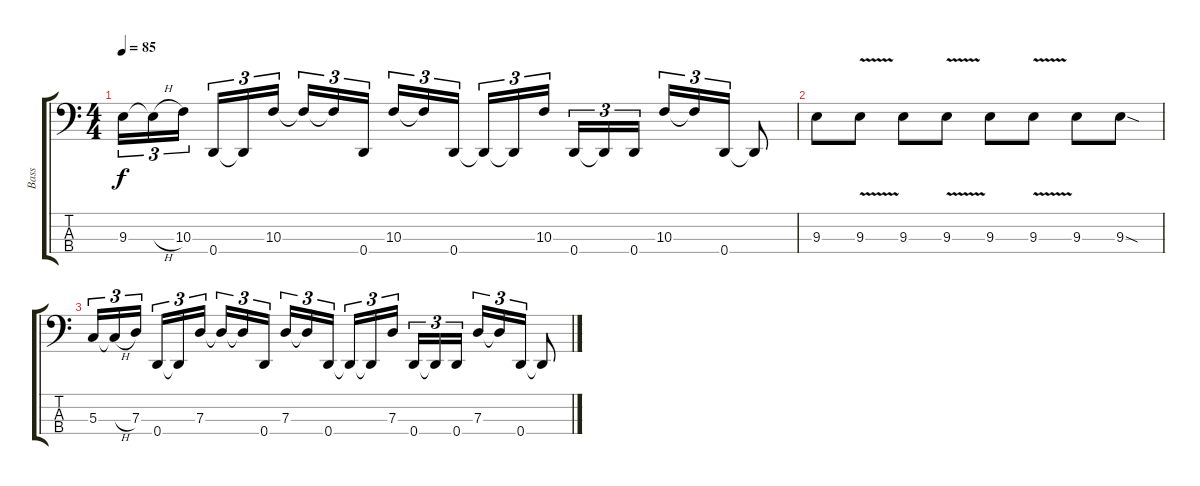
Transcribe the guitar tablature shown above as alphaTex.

\track ("Bass" "Bass") {instrument electricbassfinger}
\staff {score tabs}
\tuning (F2 C2 G1 D1) {hide}
\ts (4 4)
\tempo 85
\clef f4
\ks c
9.3.16{tu (3 2) dy f} 9.3{h t}.16{tu (3 2)} 10.3.16{tu (3 2) beam splitsecondary} 0.4.16{tu (3 2)} 0.4{t}.16{tu (3 2)} 10.3.16{tu (3 2)} 10.3{t}.16{tu (3 2)} 10.3{t}.16{tu (3 2)} 0.4.16{tu (3 2) beam splitsecondary} 10.3.16{tu (3 2)} 10.3{t}.16{tu (3 2)} 0.4.16{tu (3 2)} 0.4{t}.16{tu (3 2)} 0.4{t}.16{tu (3 2)} 10.3.16{tu (3 2) beam splitsecondary} 0.4.16{tu (3 2)} 0.4{t}.16{tu (3 2)} 0.4.16{tu (3 2)} 10.3.16{tu (3 2)} 10.3{t}.16{tu (3 2)} 0.4.16{tu (3 2)} 0.4{t}.8 |
9.3.8 9.3{v}.8 9.3.8 9.3{v}.8 9.3.8 9.3{v}.8 9.3.8 9.3{sod}.8 |
5.3.16{tu (3 2)} 5.3{h t}.16{tu (3 2)} 7.3.16{tu (3 2) beam splitsecondary} 0.4.16{tu (3 2)} 0.4{t}.16{tu (3 2)} 7.3.16{tu (3 2)} 7.3{t}.16{tu (3 2)} 7.3{t}.16{tu (3 2)} 0.4.16{tu (3 2) beam splitsecondary} 7.3.16{tu (3 2)} 7.3{t}.16{tu (3 2)} 0.4.16{tu (3 2)} 0.4{t}.16{tu (3 2)} 0.4{t}.16{tu (3 2)} 7.3.16{tu (3 2) beam splitsecondary} 0.4.16{tu (3 2)} 0.4{t}.16{tu (3 2)} 0.4.16{tu (3 2)} 7.3.16{tu (3 2)} 7.3{t}.16{tu (3 2)} 0.4.16{tu (3 2)} 0.4{t}.8
